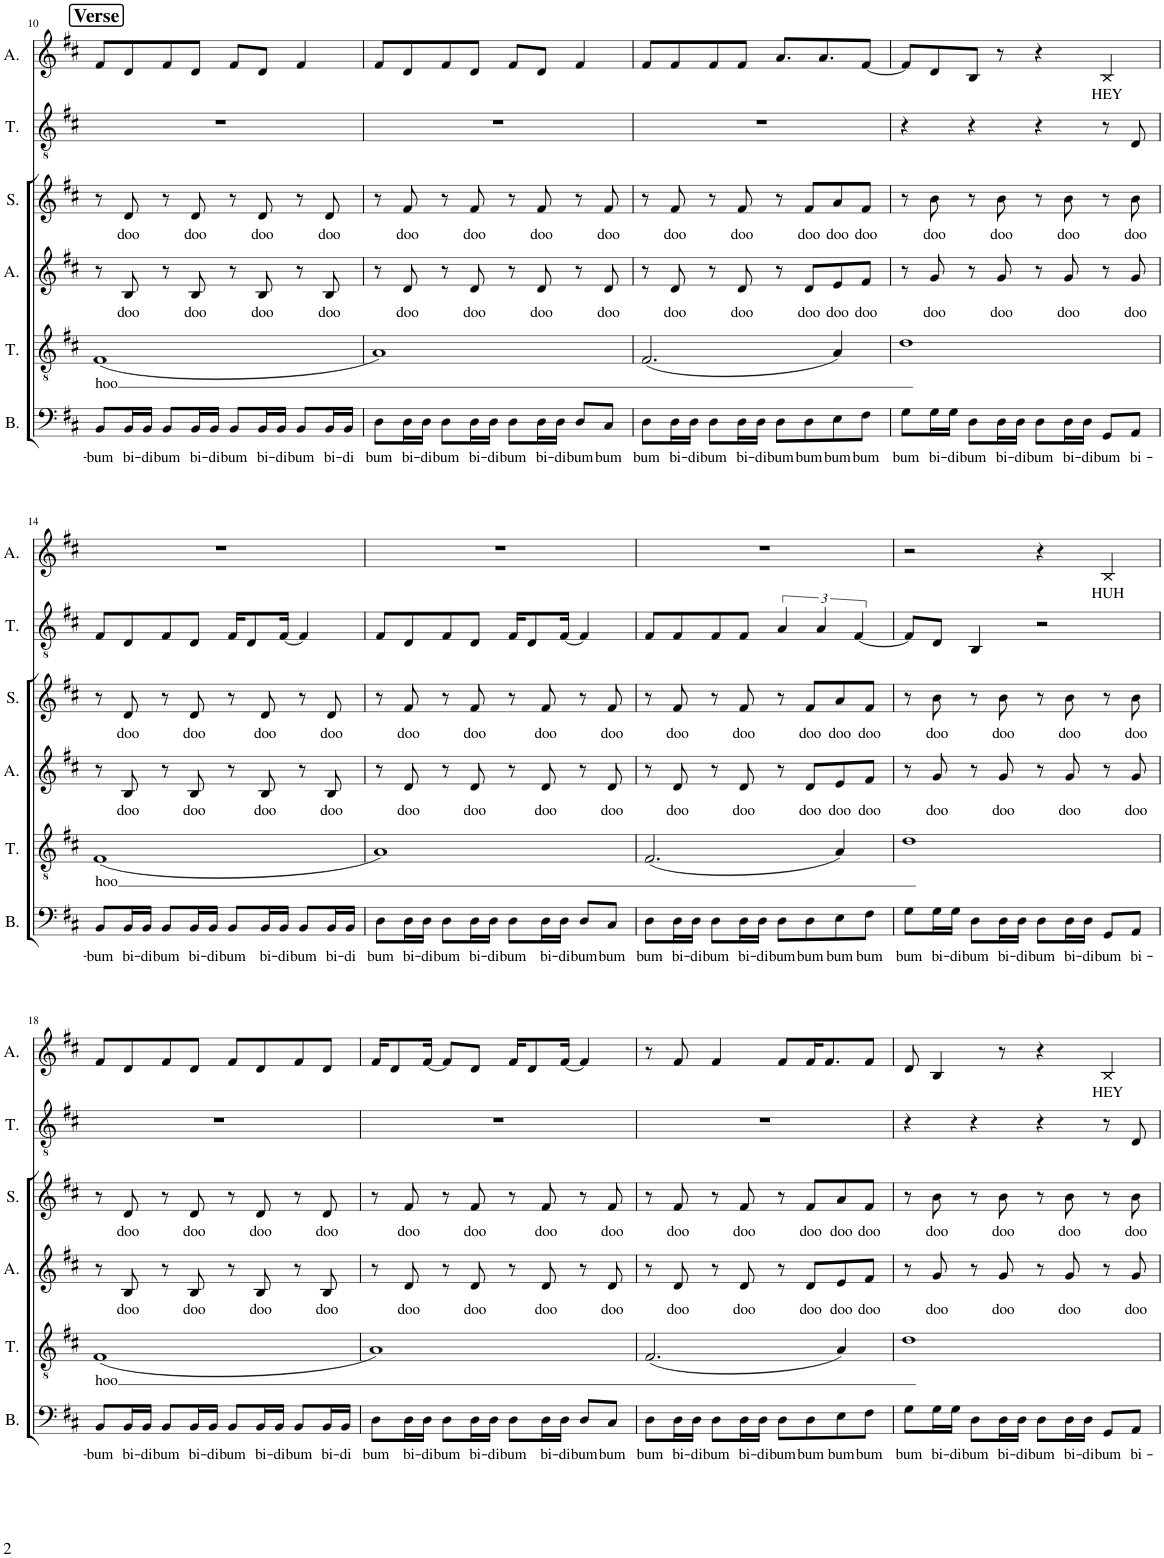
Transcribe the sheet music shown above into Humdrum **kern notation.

**kern	**text	**kern	**text	**kern	**text	**kern	**text	**kern	**kern	**text
*part6	*part6	*part5	*part5	*part4	*part4	*part3	*part3	*part2	*part1	*part1
*staff6	*staff6	*staff5	*staff5	*staff4	*staff4	*staff3	*staff3	*staff2	*staff1	*staff1
*I"Bass	*	*I"Tenor	*	*I"Alto	*	*I"Soprano	*	*I"Tenor	*I"Alto	*
*I'B.	*	*I'T.	*	*I'A.	*	*I'S.	*	*I'T.	*I'A.	*
!!LO:PB:g=z
*clefF4	*	*clefGv2	*	*clefG2	*	*clefG2	*	*clefGv2	*clefG2	*
*k[f#c#]	*	*k[f#c#]	*	*k[f#c#]	*	*k[f#c#]	*	*k[f#c#]	*k[f#c#]	*
*M4/4	*	*M4/4	*	*M4/4	*	*M4/4	*	*M4/4	*M4/4	*
!!LO:REH:place=s1:a:B:cj:fs=14:t=Verse
=10	=10	=10	=10	=10	=10	=10	=10	=10	=10	=10
!	!LO:LY:b	!	!LO:LY:b	!	!	!	!	!	!	!
8BB/L	bum	(1F#	hoo	8r	.	8r	.	1r	8f#/L	.
!	!LO:LY:b	!	!	!	!LO:LY:b	!	!LO:LY:b	!	!	!
16BB/L	bi-	.	.	8B/	doo	8d/	doo	.	8d/	.
!	!LO:LY:b	!	!	!	!	!	!	!	!	!
16BB/JJ	-di	.	.	.	.	.	.	.	.	.
!	!LO:LY:b	!	!	!	!	!	!	!	!	!
8BB/L	bum	.	.	8r	.	8r	.	.	8f#/	.
!	!LO:LY:b	!	!	!	!LO:LY:b	!	!LO:LY:b	!	!	!
16BB/L	bi-	.	.	8B/	doo	8d/	doo	.	8d/J	.
!	!LO:LY:b	!	!	!	!	!	!	!	!	!
16BB/JJ	-di	.	.	.	.	.	.	.	.	.
!	!LO:LY:b	!	!	!	!	!	!	!	!	!
8BB/L	bum	.	.	8r	.	8r	.	.	8f#/L	.
!	!LO:LY:b	!	!	!	!LO:LY:b	!	!LO:LY:b	!	!	!
16BB/L	bi-	.	.	8B/	doo	8d/	doo	.	8d/J	.
!	!LO:LY:b	!	!	!	!	!	!	!	!	!
16BB/JJ	-di	.	.	.	.	.	.	.	.	.
!	!LO:LY:b	!	!	!	!	!	!	!	!	!
8BB/L	bum	.	.	8r	.	8r	.	.	4f#/	.
!	!LO:LY:b	!	!	!	!LO:LY:b	!	!LO:LY:b	!	!	!
16BB/L	bi-	.	.	8B/	doo	8d/	doo	.	.	.
!	!LO:LY:b	!	!	!	!	!	!	!	!	!
16BB/JJ	-di	.	.	.	.	.	.	.	.	.
=11	=11	=11	=11	=11	=11	=11	=11	=11	=11	=11
!	!LO:LY:b	!	!	!	!	!	!	!	!	!
8D\L	bum	1A)	.	8r	.	8r	.	1r	8f#/L	.
!	!LO:LY:b	!	!	!	!LO:LY:b	!	!LO:LY:b	!	!	!
16D\L	bi-	.	.	8d/	doo	8f#/	doo	.	8d/	.
!	!LO:LY:b	!	!	!	!	!	!	!	!	!
16D\JJ	-di	.	.	.	.	.	.	.	.	.
!	!LO:LY:b	!	!	!	!	!	!	!	!	!
8D\L	bum	.	.	8r	.	8r	.	.	8f#/	.
!	!LO:LY:b	!	!	!	!LO:LY:b	!	!LO:LY:b	!	!	!
16D\L	bi-	.	.	8d/	doo	8f#/	doo	.	8d/J	.
!	!LO:LY:b	!	!	!	!	!	!	!	!	!
16D\JJ	-di	.	.	.	.	.	.	.	.	.
!	!LO:LY:b	!	!	!	!	!	!	!	!	!
8D\L	bum	.	.	8r	.	8r	.	.	8f#/L	.
!	!LO:LY:b	!	!	!	!LO:LY:b	!	!LO:LY:b	!	!	!
16D\L	bi-	.	.	8d/	doo	8f#/	doo	.	8d/J	.
!	!LO:LY:b	!	!	!	!	!	!	!	!	!
16D\JJ	-di	.	.	.	.	.	.	.	.	.
!	!LO:LY:b	!	!	!	!	!	!	!	!	!
8D/L	bum	.	.	8r	.	8r	.	.	4f#/	.
!	!LO:LY:b	!	!	!	!LO:LY:b	!	!LO:LY:b	!	!	!
8C#/J	bum	.	.	8d/	doo	8f#/	doo	.	.	.
=12	=12	=12	=12	=12	=12	=12	=12	=12	=12	=12
!	!LO:LY:b	!	!	!	!	!	!	!	!	!
8D\L	bum	(2.F#/	.	8r	.	8r	.	1r	8f#/L	.
!	!LO:LY:b	!	!	!	!LO:LY:b	!	!LO:LY:b	!	!	!
16D\L	bi-	.	.	8d/	doo	8f#/	doo	.	8f#/	.
!	!LO:LY:b	!	!	!	!	!	!	!	!	!
16D\JJ	-di	.	.	.	.	.	.	.	.	.
!	!LO:LY:b	!	!	!	!	!	!	!	!	!
8D\L	bum	.	.	8r	.	8r	.	.	8f#/	.
!	!LO:LY:b	!	!	!	!LO:LY:b	!	!LO:LY:b	!	!	!
16D\L	bi-	.	.	8d/	doo	8f#/	doo	.	8f#/J	.
!	!LO:LY:b	!	!	!	!	!	!	!	!	!
16D\JJ	-di	.	.	.	.	.	.	.	.	.
!	!LO:LY:b	!	!	!	!	!	!	!	!	!
8D\L	bum	.	.	8r	.	8r	.	.	8.a/L	.
!	!LO:LY:b	!	!	!	!LO:LY:b	!	!LO:LY:b	!	!	!
8D\	bum	.	.	8d/L	doo	8f#/L	doo	.	.	.
.	.	.	.	.	.	.	.	.	8.a/	.
!	!LO:LY:b	!	!	!	!LO:LY:b	!	!LO:LY:b	!	!	!
8E\	bum	4A/)	.	8e/	doo	8a/	doo	.	.	.
!	!LO:LY:b	!	!	!	!LO:LY:b	!	!LO:LY:b	!	!	!
8F#\J	bum	.	.	8f#/J	doo	8f#/J	doo	.	[8f#/J	.
=13	=13	=13	=13	=13	=13	=13	=13	=13	=13	=13
!	!LO:LY:b	!	!	!	!	!	!	!	!	!
8G\L	bum	1d	.	8r	.	8r	.	4r	8f#/L]	.
!	!LO:LY:b	!	!	!	!LO:LY:b	!	!LO:LY:b	!	!	!
16G\L	bi-	.	.	8g/	doo	8b\	doo	.	8d/	.
!	!LO:LY:b	!	!	!	!	!	!	!	!	!
16G\JJ	-di	.	.	.	.	.	.	.	.	.
!	!LO:LY:b	!	!	!	!	!	!	!	!	!
8D\L	bum	.	.	8r	.	8r	.	4r	8B/J	.
!	!LO:LY:b	!	!	!	!LO:LY:b	!	!LO:LY:b	!	!	!
16D\L	bi-	.	.	8g/	doo	8b\	doo	.	8r	.
!	!LO:LY:b	!	!	!	!	!	!	!	!	!
16D\JJ	-di	.	.	.	.	.	.	.	.	.
!	!LO:LY:b	!	!	!	!	!	!	!	!	!
8D\L	bum	.	.	8r	.	8r	.	4r	4r	.
!	!LO:LY:b	!	!	!	!LO:LY:b	!	!LO:LY:b	!	!	!
16D\L	bi-	.	.	8g/	doo	8b\	doo	.	.	.
!	!LO:LY:b	!	!	!	!	!	!	!	!	!
16D\JJ	-di	.	.	.	.	.	.	.	.	.
!	!LO:LY:b	!	!	!	!	!	!	!	!	!LO:LY:b
8GG/L	bum	.	.	8r	.	8r	.	8r	4B/	HEY
!	!LO:LY:b	!	!	!	!LO:LY:b	!	!LO:LY:b	!	!	!
8AA/J	bi-	.	.	8g/	doo	8b\	doo	8D/	.	.
!!LO:LB:g=z
=14	=14	=14	=14	=14	=14	=14	=14	=14	=14	=14
!	!LO:LY:b	!	!LO:LY:b	!	!	!	!	!	!	!
8BB/L	bum	(1F#	hoo	8r	.	8r	.	8F#/L	1r	.
!	!LO:LY:b	!	!	!	!LO:LY:b	!	!LO:LY:b	!	!	!
16BB/L	bi-	.	.	8B/	doo	8d/	doo	8D/	.	.
!	!LO:LY:b	!	!	!	!	!	!	!	!	!
16BB/JJ	-di	.	.	.	.	.	.	.	.	.
!	!LO:LY:b	!	!	!	!	!	!	!	!	!
8BB/L	bum	.	.	8r	.	8r	.	8F#/	.	.
!	!LO:LY:b	!	!	!	!LO:LY:b	!	!LO:LY:b	!	!	!
16BB/L	bi-	.	.	8B/	doo	8d/	doo	8D/J	.	.
!	!LO:LY:b	!	!	!	!	!	!	!	!	!
16BB/JJ	-di	.	.	.	.	.	.	.	.	.
!	!LO:LY:b	!	!	!	!	!	!	!	!	!
8BB/L	bum	.	.	8r	.	8r	.	16F#/KL	.	.
.	.	.	.	.	.	.	.	8D/	.	.
!	!LO:LY:b	!	!	!	!LO:LY:b	!	!LO:LY:b	!	!	!
16BB/L	bi-	.	.	8B/	doo	8d/	doo	.	.	.
!	!LO:LY:b	!	!	!	!	!	!	!	!	!
16BB/JJ	-di	.	.	.	.	.	.	[16F#/Jk	.	.
!	!LO:LY:b	!	!	!	!	!	!	!	!	!
8BB/L	bum	.	.	8r	.	8r	.	4F#/]	.	.
!	!LO:LY:b	!	!	!	!LO:LY:b	!	!LO:LY:b	!	!	!
16BB/L	bi-	.	.	8B/	doo	8d/	doo	.	.	.
!	!LO:LY:b	!	!	!	!	!	!	!	!	!
16BB/JJ	-di	.	.	.	.	.	.	.	.	.
=15	=15	=15	=15	=15	=15	=15	=15	=15	=15	=15
!	!LO:LY:b	!	!	!	!	!	!	!	!	!
8D\L	bum	1A)	.	8r	.	8r	.	8F#/L	1r	.
!	!LO:LY:b	!	!	!	!LO:LY:b	!	!LO:LY:b	!	!	!
16D\L	bi-	.	.	8d/	doo	8f#/	doo	8D/	.	.
!	!LO:LY:b	!	!	!	!	!	!	!	!	!
16D\JJ	-di	.	.	.	.	.	.	.	.	.
!	!LO:LY:b	!	!	!	!	!	!	!	!	!
8D\L	bum	.	.	8r	.	8r	.	8F#/	.	.
!	!LO:LY:b	!	!	!	!LO:LY:b	!	!LO:LY:b	!	!	!
16D\L	bi-	.	.	8d/	doo	8f#/	doo	8D/J	.	.
!	!LO:LY:b	!	!	!	!	!	!	!	!	!
16D\JJ	-di	.	.	.	.	.	.	.	.	.
!	!LO:LY:b	!	!	!	!	!	!	!	!	!
8D\L	bum	.	.	8r	.	8r	.	16F#/KL	.	.
.	.	.	.	.	.	.	.	8D/	.	.
!	!LO:LY:b	!	!	!	!LO:LY:b	!	!LO:LY:b	!	!	!
16D\L	bi-	.	.	8d/	doo	8f#/	doo	.	.	.
!	!LO:LY:b	!	!	!	!	!	!	!	!	!
16D\JJ	-di	.	.	.	.	.	.	[16F#/Jk	.	.
!	!LO:LY:b	!	!	!	!	!	!	!	!	!
8D/L	bum	.	.	8r	.	8r	.	4F#/]	.	.
!	!LO:LY:b	!	!	!	!LO:LY:b	!	!LO:LY:b	!	!	!
8C#/J	bum	.	.	8d/	doo	8f#/	doo	.	.	.
=16	=16	=16	=16	=16	=16	=16	=16	=16	=16	=16
!	!LO:LY:b	!	!	!	!	!	!	!	!	!
8D\L	bum	(2.F#/	.	8r	.	8r	.	8F#/L	1r	.
!	!LO:LY:b	!	!	!	!LO:LY:b	!	!LO:LY:b	!	!	!
16D\L	bi-	.	.	8d/	doo	8f#/	doo	8F#/	.	.
!	!LO:LY:b	!	!	!	!	!	!	!	!	!
16D\JJ	-di	.	.	.	.	.	.	.	.	.
!	!LO:LY:b	!	!	!	!	!	!	!	!	!
8D\L	bum	.	.	8r	.	8r	.	8F#/	.	.
!	!LO:LY:b	!	!	!	!LO:LY:b	!	!LO:LY:b	!	!	!
16D\L	bi-	.	.	8d/	doo	8f#/	doo	8F#/J	.	.
!	!LO:LY:b	!	!	!	!	!	!	!	!	!
16D\JJ	-di	.	.	.	.	.	.	.	.	.
!	!LO:LY:b	!	!	!	!	!	!	!	!	!
8D\L	bum	.	.	8r	.	8r	.	6A/	.	.
!	!LO:LY:b	!	!	!	!LO:LY:b	!	!LO:LY:b	!	!	!
8D\	bum	.	.	8d/L	doo	8f#/L	doo	.	.	.
.	.	.	.	.	.	.	.	6A/	.	.
!	!LO:LY:b	!	!	!	!LO:LY:b	!	!LO:LY:b	!	!	!
8E\	bum	4A/)	.	8e/	doo	8a/	doo	.	.	.
.	.	.	.	.	.	.	.	[6F#/	.	.
!	!LO:LY:b	!	!	!	!LO:LY:b	!	!LO:LY:b	!	!	!
8F#\J	bum	.	.	8f#/J	doo	8f#/J	doo	.	.	.
=17	=17	=17	=17	=17	=17	=17	=17	=17	=17	=17
!	!LO:LY:b	!	!	!	!	!	!	!	!	!
8G\L	bum	1d	.	8r	.	8r	.	8F#/L]	2r	.
!	!LO:LY:b	!	!	!	!LO:LY:b	!	!LO:LY:b	!	!	!
16G\L	bi-	.	.	8g/	doo	8b\	doo	8D/J	.	.
!	!LO:LY:b	!	!	!	!	!	!	!	!	!
16G\JJ	-di	.	.	.	.	.	.	.	.	.
!	!LO:LY:b	!	!	!	!	!	!	!	!	!
8D\L	bum	.	.	8r	.	8r	.	4BB/	.	.
!	!LO:LY:b	!	!	!	!LO:LY:b	!	!LO:LY:b	!	!	!
16D\L	bi-	.	.	8g/	doo	8b\	doo	.	.	.
!	!LO:LY:b	!	!	!	!	!	!	!	!	!
16D\JJ	-di	.	.	.	.	.	.	.	.	.
!	!LO:LY:b	!	!	!	!	!	!	!	!	!
8D\L	bum	.	.	8r	.	8r	.	2r	4r	.
!	!LO:LY:b	!	!	!	!LO:LY:b	!	!LO:LY:b	!	!	!
16D\L	bi-	.	.	8g/	doo	8b\	doo	.	.	.
!	!LO:LY:b	!	!	!	!	!	!	!	!	!
16D\JJ	-di	.	.	.	.	.	.	.	.	.
!	!LO:LY:b	!	!	!	!	!	!	!	!	!LO:LY:b
8GG/L	bum	.	.	8r	.	8r	.	.	4B/	HUH
!	!LO:LY:b	!	!	!	!LO:LY:b	!	!LO:LY:b	!	!	!
8AA/J	bi-	.	.	8g/	doo	8b\	doo	.	.	.
!!LO:LB:g=z
=18	=18	=18	=18	=18	=18	=18	=18	=18	=18	=18
!	!LO:LY:b	!	!LO:LY:b	!	!	!	!	!	!	!
8BB/L	bum	(1F#	hoo	8r	.	8r	.	1r	8f#/L	.
!	!LO:LY:b	!	!	!	!LO:LY:b	!	!LO:LY:b	!	!	!
16BB/L	bi-	.	.	8B/	doo	8d/	doo	.	8d/	.
!	!LO:LY:b	!	!	!	!	!	!	!	!	!
16BB/JJ	-di	.	.	.	.	.	.	.	.	.
!	!LO:LY:b	!	!	!	!	!	!	!	!	!
8BB/L	bum	.	.	8r	.	8r	.	.	8f#/	.
!	!LO:LY:b	!	!	!	!LO:LY:b	!	!LO:LY:b	!	!	!
16BB/L	bi-	.	.	8B/	doo	8d/	doo	.	8d/J	.
!	!LO:LY:b	!	!	!	!	!	!	!	!	!
16BB/JJ	-di	.	.	.	.	.	.	.	.	.
!	!LO:LY:b	!	!	!	!	!	!	!	!	!
8BB/L	bum	.	.	8r	.	8r	.	.	8f#/L	.
!	!LO:LY:b	!	!	!	!LO:LY:b	!	!LO:LY:b	!	!	!
16BB/L	bi-	.	.	8B/	doo	8d/	doo	.	8d/	.
!	!LO:LY:b	!	!	!	!	!	!	!	!	!
16BB/JJ	-di	.	.	.	.	.	.	.	.	.
!	!LO:LY:b	!	!	!	!	!	!	!	!	!
8BB/L	bum	.	.	8r	.	8r	.	.	8f#/	.
!	!LO:LY:b	!	!	!	!LO:LY:b	!	!LO:LY:b	!	!	!
16BB/L	bi-	.	.	8B/	doo	8d/	doo	.	8d/J	.
!	!LO:LY:b	!	!	!	!	!	!	!	!	!
16BB/JJ	-di	.	.	.	.	.	.	.	.	.
=19	=19	=19	=19	=19	=19	=19	=19	=19	=19	=19
!	!LO:LY:b	!	!	!	!	!	!	!	!	!
8D\L	bum	1A)	.	8r	.	8r	.	1r	16f#/KL	.
.	.	.	.	.	.	.	.	.	8d/	.
!	!LO:LY:b	!	!	!	!LO:LY:b	!	!LO:LY:b	!	!	!
16D\L	bi-	.	.	8d/	doo	8f#/	doo	.	.	.
!	!LO:LY:b	!	!	!	!	!	!	!	!	!
16D\JJ	-di	.	.	.	.	.	.	.	[16f#/Jk	.
!	!LO:LY:b	!	!	!	!	!	!	!	!	!
8D\L	bum	.	.	8r	.	8r	.	.	8f#/L]	.
!	!LO:LY:b	!	!	!	!LO:LY:b	!	!LO:LY:b	!	!	!
16D\L	bi-	.	.	8d/	doo	8f#/	doo	.	8d/J	.
!	!LO:LY:b	!	!	!	!	!	!	!	!	!
16D\JJ	-di	.	.	.	.	.	.	.	.	.
!	!LO:LY:b	!	!	!	!	!	!	!	!	!
8D\L	bum	.	.	8r	.	8r	.	.	16f#/KL	.
.	.	.	.	.	.	.	.	.	8d/	.
!	!LO:LY:b	!	!	!	!LO:LY:b	!	!LO:LY:b	!	!	!
16D\L	bi-	.	.	8d/	doo	8f#/	doo	.	.	.
!	!LO:LY:b	!	!	!	!	!	!	!	!	!
16D\JJ	-di	.	.	.	.	.	.	.	[16f#/Jk	.
!	!LO:LY:b	!	!	!	!	!	!	!	!	!
8D/L	bum	.	.	8r	.	8r	.	.	4f#/]	.
!	!LO:LY:b	!	!	!	!LO:LY:b	!	!LO:LY:b	!	!	!
8C#/J	bum	.	.	8d/	doo	8f#/	doo	.	.	.
=20	=20	=20	=20	=20	=20	=20	=20	=20	=20	=20
!	!LO:LY:b	!	!	!	!	!	!	!	!	!
8D\L	bum	(2.F#/	.	8r	.	8r	.	1r	8r	.
!	!LO:LY:b	!	!	!	!LO:LY:b	!	!LO:LY:b	!	!	!
16D\L	bi-	.	.	8d/	doo	8f#/	doo	.	8f#/	.
!	!LO:LY:b	!	!	!	!	!	!	!	!	!
16D\JJ	-di	.	.	.	.	.	.	.	.	.
!	!LO:LY:b	!	!	!	!	!	!	!	!	!
8D\L	bum	.	.	8r	.	8r	.	.	4f#/	.
!	!LO:LY:b	!	!	!	!LO:LY:b	!	!LO:LY:b	!	!	!
16D\L	bi-	.	.	8d/	doo	8f#/	doo	.	.	.
!	!LO:LY:b	!	!	!	!	!	!	!	!	!
16D\JJ	-di	.	.	.	.	.	.	.	.	.
!	!LO:LY:b	!	!	!	!	!	!	!	!	!
8D\L	bum	.	.	8r	.	8r	.	.	8f#/L	.
!	!LO:LY:b	!	!	!	!LO:LY:b	!	!LO:LY:b	!	!	!
8D\	bum	.	.	8d/L	doo	8f#/L	doo	.	16f#/K	.
.	.	.	.	.	.	.	.	.	8.f#/	.
!	!LO:LY:b	!	!	!	!LO:LY:b	!	!LO:LY:b	!	!	!
8E\	bum	4A/)	.	8e/	doo	8a/	doo	.	.	.
!	!LO:LY:b	!	!	!	!LO:LY:b	!	!LO:LY:b	!	!	!
8F#\J	bum	.	.	8f#/J	doo	8f#/J	doo	.	8f#/J	.
=21	=21	=21	=21	=21	=21	=21	=21	=21	=21	=21
!	!LO:LY:b	!	!	!	!	!	!	!	!	!
8G\L	bum	1d	.	8r	.	8r	.	4r	8d/	.
!	!LO:LY:b	!	!	!	!LO:LY:b	!	!LO:LY:b	!	!	!
16G\L	bi-	.	.	8g/	doo	8b\	doo	.	4B/	.
!	!LO:LY:b	!	!	!	!	!	!	!	!	!
16G\JJ	-di	.	.	.	.	.	.	.	.	.
!	!LO:LY:b	!	!	!	!	!	!	!	!	!
8D\L	bum	.	.	8r	.	8r	.	4r	.	.
!	!LO:LY:b	!	!	!	!LO:LY:b	!	!LO:LY:b	!	!	!
16D\L	bi-	.	.	8g/	doo	8b\	doo	.	8r	.
!	!LO:LY:b	!	!	!	!	!	!	!	!	!
16D\JJ	-di	.	.	.	.	.	.	.	.	.
!	!LO:LY:b	!	!	!	!	!	!	!	!	!
8D\L	bum	.	.	8r	.	8r	.	4r	4r	.
!	!LO:LY:b	!	!	!	!LO:LY:b	!	!LO:LY:b	!	!	!
16D\L	bi-	.	.	8g/	doo	8b\	doo	.	.	.
!	!LO:LY:b	!	!	!	!	!	!	!	!	!
16D\JJ	-di	.	.	.	.	.	.	.	.	.
!	!LO:LY:b	!	!	!	!	!	!	!	!	!LO:LY:b
8GG/L	bum	.	.	8r	.	8r	.	8r	4B/	HEY
!	!LO:LY:b	!	!	!	!LO:LY:b	!	!LO:LY:b	!	!	!
8AA/J	bi-	.	.	8g/	doo	8b\	doo	8D/	.	.
=	=	=	=	=	=	=	=	=	=	=
*-	*-	*-	*-	*-	*-	*-	*-	*-	*-	*-
